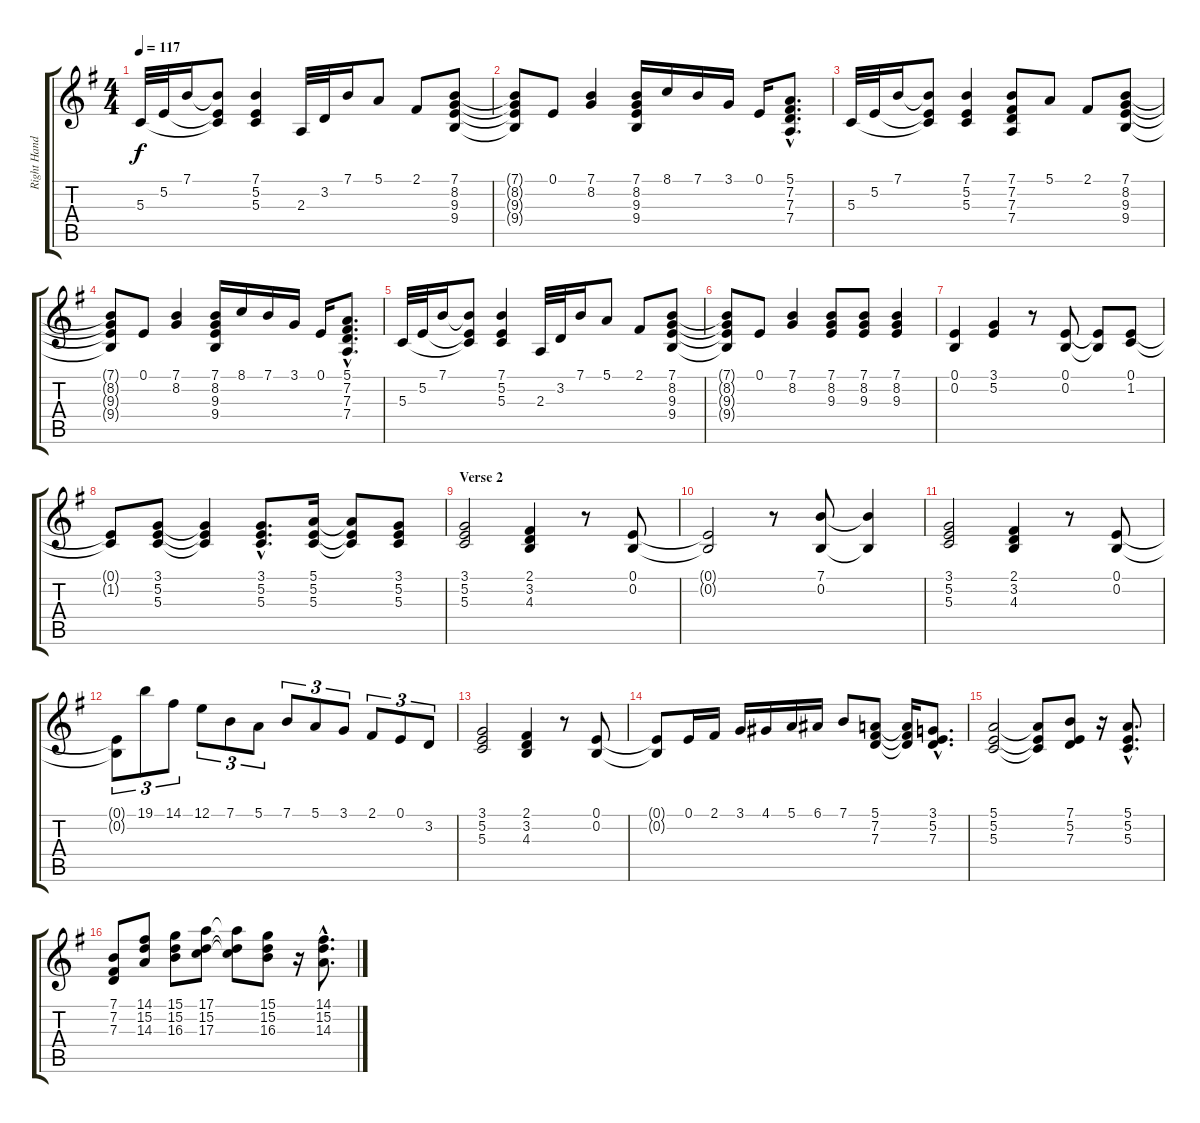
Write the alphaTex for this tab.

\track ("Right Hand" "Right Hand") {instrument brightacousticpiano}
\staff {score tabs}
\tuning (E4 B3 G3 D3 A2 E2) {hide}
\ts (4 4)
\tempo 117
\clef g2
\ks g
5.3.32{dy f} 5.2.32 7.1.16 (7.1{t} 5.2{t} 5.3{t}).8 (7.1 5.2 5.3).4 2.3.32 3.2.32 7.1.16 5.1.8 2.1.8 (7.1 8.2 9.3 9.4).8 |
(7.1{t} 8.2{t} 9.3{t} 9.4{t}).8 0.1.8 (7.1 8.2).4 (7.1 8.2 9.3 9.4).16 8.1.16 7.1.16 3.1.16 0.1.16 (5.1{hac} 7.2{hac} 7.3{hac} 7.4{hac}).8{d} |
5.3.32 5.2.32 7.1.16 (7.1{t} 5.2{t} 5.3{t}).8 (7.1 5.2 5.3).4 (7.1 7.2 7.3 7.4).8 5.1.8 2.1.8 (7.1 8.2 9.3 9.4).8 |
(7.1{t} 8.2{t} 9.3{t} 9.4{t}).8 0.1.8 (7.1 8.2).4 (7.1 8.2 9.3 9.4).16 8.1.16 7.1.16 3.1.16 0.1.16 (5.1{hac} 7.2{hac} 7.3{hac} 7.4{hac}).8{d} |
5.3.32 5.2.32 7.1.16 (7.1{t} 5.2{t} 5.3{t}).8 (7.1 5.2 5.3).4 2.3.32 3.2.32 7.1.16 5.1.8 2.1.8 (7.1 8.2 9.3 9.4).8 |
(7.1{t} 8.2{t} 9.3{t} 9.4{t}).8 0.1.8 (7.1 8.2).4 (7.1 8.2 9.3).8 (7.1 8.2 9.3).8 (7.1 8.2 9.3).4 |
(0.1 0.2).4 (3.1 5.2).4 r.8 (0.1 0.2).8 (0.1{t} 0.2{t}).8 (0.1 1.2).8 |
(0.1{t} 1.2{t}).8 (3.1 5.2 5.3).8 (3.1{t} 5.2{t} 5.3{t}).4 (3.1{hac} 5.2{hac} 5.3{hac}).8{d} (5.1 5.2 5.3).16 (5.1{t} 5.2{t} 5.3{t}).8 (3.1 5.2 5.3).8 |
\section ("" "Verse 2")
(3.1 5.2 5.3).2 (2.1 3.2 4.3).4 r.8 (0.1 0.2).8 |
(0.1{t} 0.2{t}).2 r.8 (7.1 0.2).8 (7.1{t} 0.2{t}).4 |
(3.1 5.2 5.3).2 (2.1 3.2 4.3).4 r.8 (0.1 0.2).8 |
(0.1{t} 0.2{t}).8{tu (3 2)} 19.1.8{tu (3 2)} 14.1.8{tu (3 2)} 12.1.8{tu (3 2)} 7.1.8{tu (3 2)} 5.1.8{tu (3 2)} 7.1.8{tu (3 2)} 5.1.8{tu (3 2)} 3.1.8{tu (3 2)} 2.1.8{tu (3 2)} 0.1.8{tu (3 2)} 3.2.8{tu (3 2)} |
(3.1 5.2 5.3).2 (2.1 3.2 4.3).4 r.8 (0.1 0.2).8 |
(0.1{t} 0.2{t}).8 0.1.16 2.1.16 3.1.16 4.1.16 5.1.16 6.1.16 7.1.8 (5.1 7.2 7.3).8 (5.1{t} 7.2{t} 7.3{t}).16 (3.1{hac} 5.2{hac} 7.3{hac}).8{d} |
(5.1 5.2 5.3).2 (5.1{t} 5.2{t} 5.3{t}).8 (7.1 5.2 7.3).8 r.16 (5.1{hac} 5.2{hac} 5.3{hac}).8{d} |
(7.1 7.2 7.3).8 (14.1 15.2 14.3).8 (15.1 15.2 16.3).8 (17.1 15.2 17.3).8 (17.1{t} 15.2{t} 17.3{t}).8 (15.1 15.2 16.3).8 r.16 (14.1{hac} 15.2{hac} 14.3{hac}).8{d}
